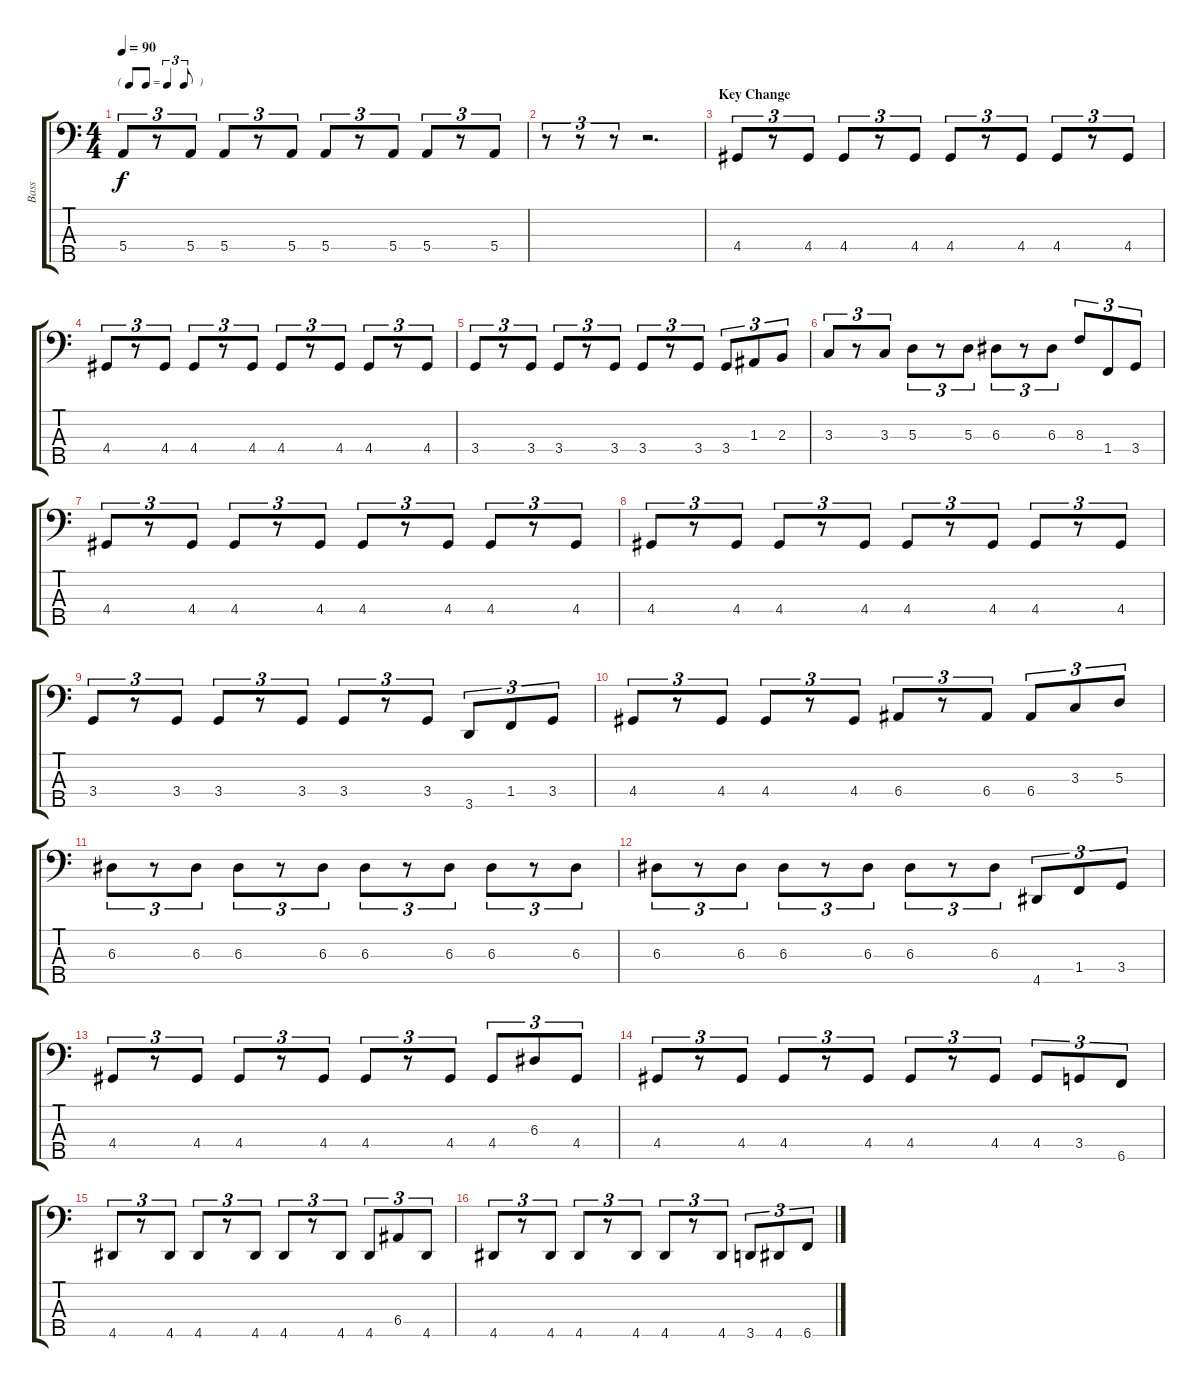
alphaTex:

\track ("Bass" "Bass") {instrument electricbasspick}
\staff {score tabs}
\tuning (G2 D2 A1 E1 B0) {hide}
\ts (4 4)
\tf triplet8th
\tempo 90
\clef f4
\ks c
5.4.8{tu (3 2) dy f} r.8{tu (3 2)} 5.4.8{tu (3 2)} 5.4.8{tu (3 2)} r.8{tu (3 2)} 5.4.8{tu (3 2)} 5.4.8{tu (3 2)} r.8{tu (3 2)} 5.4.8{tu (3 2)} 5.4.8{tu (3 2)} r.8{tu (3 2)} 5.4.8{tu (3 2)} |
r.8{tu (3 2)} r.8{tu (3 2)} r.8{tu (3 2)} r.2{d} |
\section ("" "Key Change")
4.4.8{tu (3 2)} r.8{tu (3 2)} 4.4.8{tu (3 2)} 4.4.8{tu (3 2)} r.8{tu (3 2)} 4.4.8{tu (3 2)} 4.4.8{tu (3 2)} r.8{tu (3 2)} 4.4.8{tu (3 2)} 4.4.8{tu (3 2)} r.8{tu (3 2)} 4.4.8{tu (3 2)} |
4.4.8{tu (3 2)} r.8{tu (3 2)} 4.4.8{tu (3 2)} 4.4.8{tu (3 2)} r.8{tu (3 2)} 4.4.8{tu (3 2)} 4.4.8{tu (3 2)} r.8{tu (3 2)} 4.4.8{tu (3 2)} 4.4.8{tu (3 2)} r.8{tu (3 2)} 4.4.8{tu (3 2)} |
3.4.8{tu (3 2)} r.8{tu (3 2)} 3.4.8{tu (3 2)} 3.4.8{tu (3 2)} r.8{tu (3 2)} 3.4.8{tu (3 2)} 3.4.8{tu (3 2)} r.8{tu (3 2)} 3.4.8{tu (3 2)} 3.4.8{tu (3 2)} 1.3.8{tu (3 2)} 2.3.8{tu (3 2)} |
3.3.8{tu (3 2)} r.8{tu (3 2)} 3.3.8{tu (3 2)} 5.3.8{tu (3 2)} r.8{tu (3 2)} 5.3.8{tu (3 2)} 6.3.8{tu (3 2)} r.8{tu (3 2)} 6.3.8{tu (3 2)} 8.3.8{tu (3 2)} 1.4.8{tu (3 2)} 3.4.8{tu (3 2)} |
4.4.8{tu (3 2)} r.8{tu (3 2)} 4.4.8{tu (3 2)} 4.4.8{tu (3 2)} r.8{tu (3 2)} 4.4.8{tu (3 2)} 4.4.8{tu (3 2)} r.8{tu (3 2)} 4.4.8{tu (3 2)} 4.4.8{tu (3 2)} r.8{tu (3 2)} 4.4.8{tu (3 2)} |
4.4.8{tu (3 2)} r.8{tu (3 2)} 4.4.8{tu (3 2)} 4.4.8{tu (3 2)} r.8{tu (3 2)} 4.4.8{tu (3 2)} 4.4.8{tu (3 2)} r.8{tu (3 2)} 4.4.8{tu (3 2)} 4.4.8{tu (3 2)} r.8{tu (3 2)} 4.4.8{tu (3 2)} |
3.4.8{tu (3 2)} r.8{tu (3 2)} 3.4.8{tu (3 2)} 3.4.8{tu (3 2)} r.8{tu (3 2)} 3.4.8{tu (3 2)} 3.4.8{tu (3 2)} r.8{tu (3 2)} 3.4.8{tu (3 2)} 3.5.8{tu (3 2)} 1.4.8{tu (3 2)} 3.4.8{tu (3 2)} |
4.4.8{tu (3 2)} r.8{tu (3 2)} 4.4.8{tu (3 2)} 4.4.8{tu (3 2)} r.8{tu (3 2)} 4.4.8{tu (3 2)} 6.4.8{tu (3 2)} r.8{tu (3 2)} 6.4.8{tu (3 2)} 6.4.8{tu (3 2)} 3.3.8{tu (3 2)} 5.3.8{tu (3 2)} |
6.3.8{tu (3 2)} r.8{tu (3 2)} 6.3.8{tu (3 2)} 6.3.8{tu (3 2)} r.8{tu (3 2)} 6.3.8{tu (3 2)} 6.3.8{tu (3 2)} r.8{tu (3 2)} 6.3.8{tu (3 2)} 6.3.8{tu (3 2)} r.8{tu (3 2)} 6.3.8{tu (3 2)} |
6.3.8{tu (3 2)} r.8{tu (3 2)} 6.3.8{tu (3 2)} 6.3.8{tu (3 2)} r.8{tu (3 2)} 6.3.8{tu (3 2)} 6.3.8{tu (3 2)} r.8{tu (3 2)} 6.3.8{tu (3 2)} 4.5.8{tu (3 2)} 1.4.8{tu (3 2)} 3.4.8{tu (3 2)} |
4.4.8{tu (3 2)} r.8{tu (3 2)} 4.4.8{tu (3 2)} 4.4.8{tu (3 2)} r.8{tu (3 2)} 4.4.8{tu (3 2)} 4.4.8{tu (3 2)} r.8{tu (3 2)} 4.4.8{tu (3 2)} 4.4.8{tu (3 2)} 6.3.8{tu (3 2)} 4.4.8{tu (3 2)} |
4.4.8{tu (3 2)} r.8{tu (3 2)} 4.4.8{tu (3 2)} 4.4.8{tu (3 2)} r.8{tu (3 2)} 4.4.8{tu (3 2)} 4.4.8{tu (3 2)} r.8{tu (3 2)} 4.4.8{tu (3 2)} 4.4.8{tu (3 2)} 3.4.8{tu (3 2)} 6.5.8{tu (3 2)} |
4.5.8{tu (3 2)} r.8{tu (3 2)} 4.5.8{tu (3 2)} 4.5.8{tu (3 2)} r.8{tu (3 2)} 4.5.8{tu (3 2)} 4.5.8{tu (3 2)} r.8{tu (3 2)} 4.5.8{tu (3 2)} 4.5.8{tu (3 2)} 6.4.8{tu (3 2)} 4.5.8{tu (3 2)} |
4.5.8{tu (3 2)} r.8{tu (3 2)} 4.5.8{tu (3 2)} 4.5.8{tu (3 2)} r.8{tu (3 2)} 4.5.8{tu (3 2)} 4.5.8{tu (3 2)} r.8{tu (3 2)} 4.5.8{tu (3 2)} 3.5.8{tu (3 2)} 4.5.8{tu (3 2)} 6.5.8{tu (3 2)}
